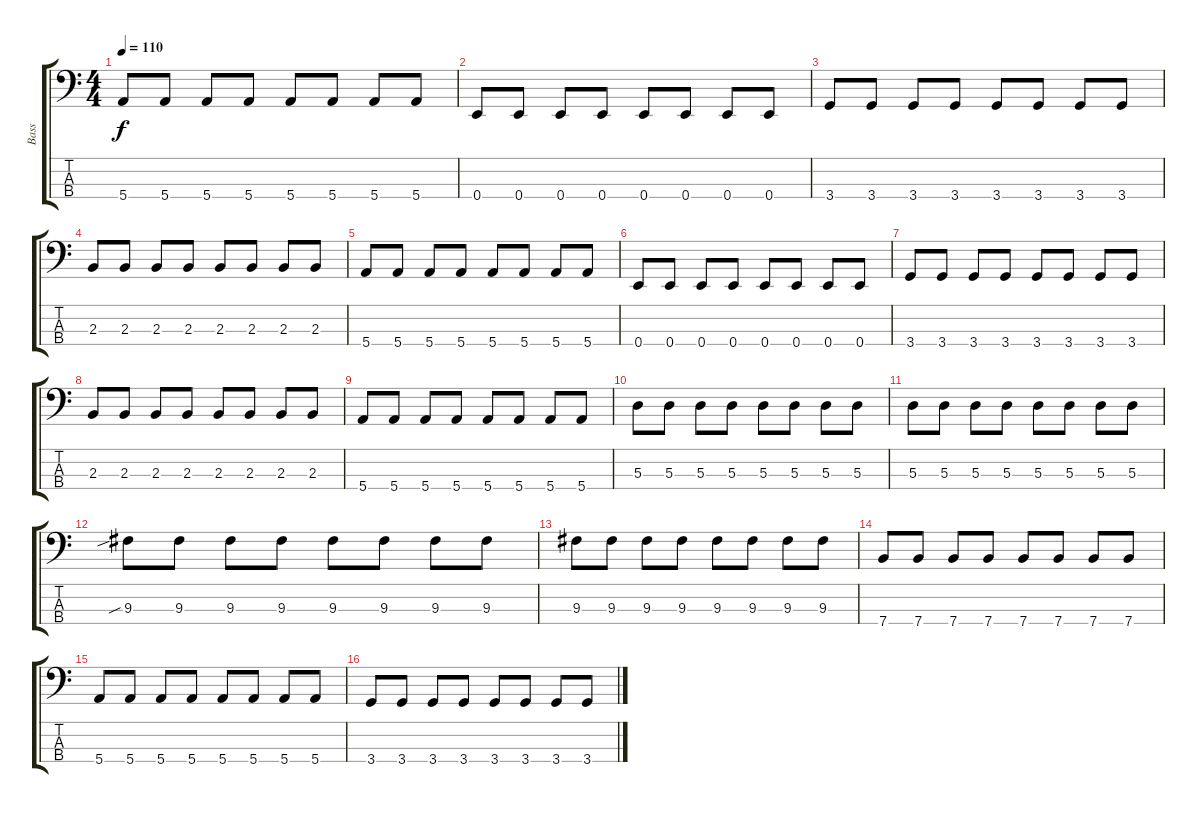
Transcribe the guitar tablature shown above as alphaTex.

\track ("Bass" "Bass") {instrument electricbassfinger}
\staff {score tabs}
\tuning (G2 D2 A1 E1) {hide}
\ts (4 4)
\tempo 110
\clef f4
\ks c
5.4.8{dy f} 5.4.8 5.4.8 5.4.8 5.4.8 5.4.8 5.4.8 5.4.8 |
0.4.8 0.4.8 0.4.8 0.4.8 0.4.8 0.4.8 0.4.8 0.4.8 |
3.4.8 3.4.8 3.4.8 3.4.8 3.4.8 3.4.8 3.4.8 3.4.8 |
2.3.8 2.3.8 2.3.8 2.3.8 2.3.8 2.3.8 2.3.8 2.3.8 |
5.4.8 5.4.8 5.4.8 5.4.8 5.4.8 5.4.8 5.4.8 5.4.8 |
0.4.8 0.4.8 0.4.8 0.4.8 0.4.8 0.4.8 0.4.8 0.4.8 |
3.4.8 3.4.8 3.4.8 3.4.8 3.4.8 3.4.8 3.4.8 3.4.8 |
2.3.8 2.3.8 2.3.8 2.3.8 2.3.8 2.3.8 2.3.8 2.3.8 |
5.4.8 5.4.8 5.4.8 5.4.8 5.4.8 5.4.8 5.4.8 5.4.8 |
5.3.8 5.3.8 5.3.8 5.3.8 5.3.8 5.3.8 5.3.8 5.3.8 |
5.3.8 5.3.8 5.3.8 5.3.8 5.3.8 5.3.8 5.3.8 5.3.8 |
9.3{sib}.8 9.3.8 9.3.8 9.3.8 9.3.8 9.3.8 9.3.8 9.3.8 |
9.3.8 9.3.8 9.3.8 9.3.8 9.3.8 9.3.8 9.3.8 9.3.8 |
7.4.8 7.4.8 7.4.8 7.4.8 7.4.8 7.4.8 7.4.8 7.4.8 |
5.4.8 5.4.8 5.4.8 5.4.8 5.4.8 5.4.8 5.4.8 5.4.8 |
3.4.8 3.4.8 3.4.8 3.4.8 3.4.8 3.4.8 3.4.8 3.4.8
